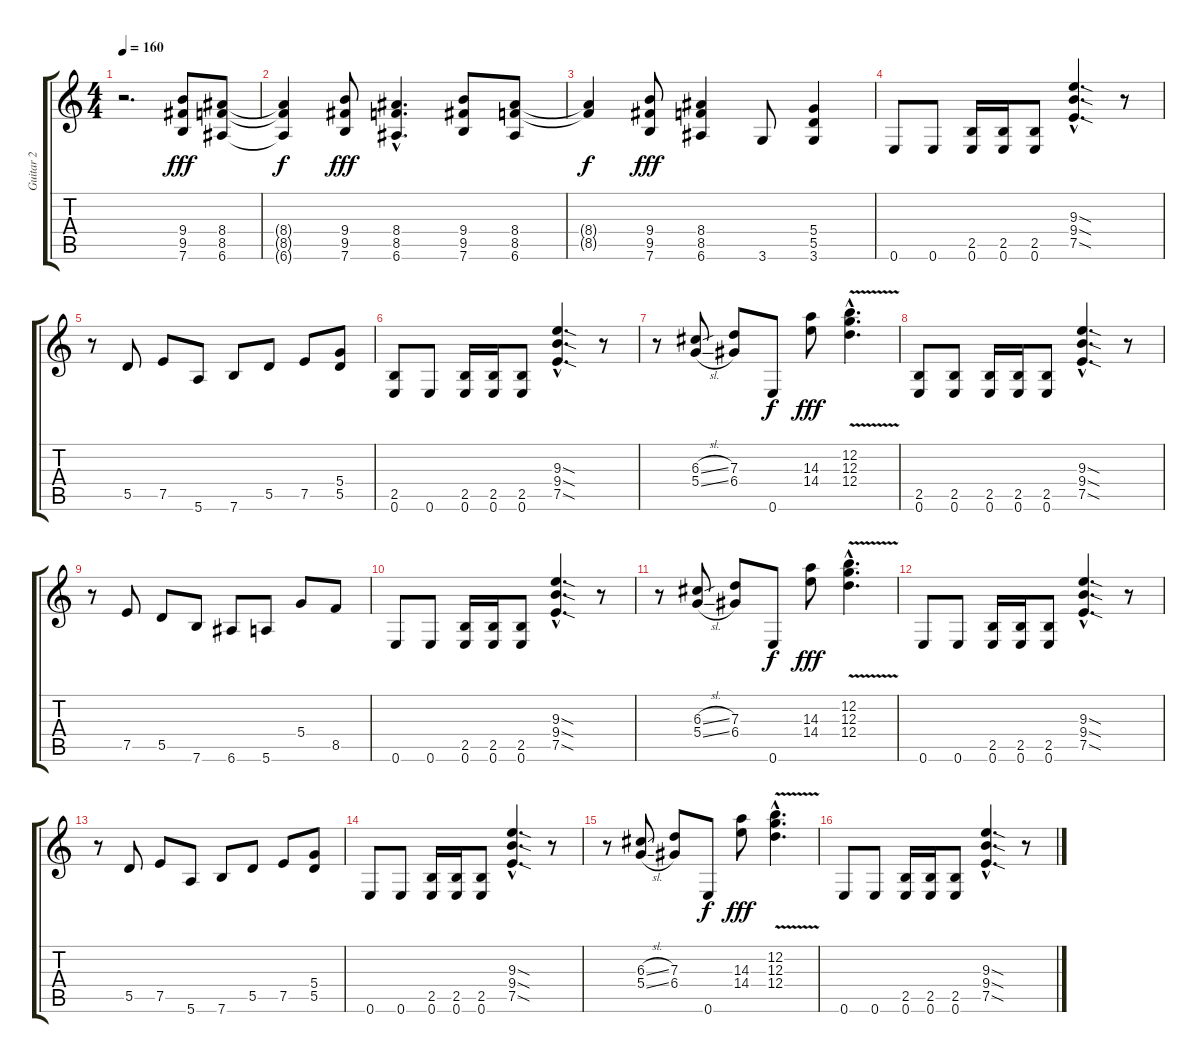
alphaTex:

\track ("Guitar 2            " "Guitar 2  ") {instrument distortionguitar}
\staff {score tabs}
\tuning (E4 B3 G3 D3 A2 E2) {hide}
\ts (4 4)
\tempo 160
\clef g2
\ks c
r.2{d dy fff instrument distortionguitar} (9.4 9.5 7.6).8 (8.4 8.5 6.6).8 |
(8.4{t} 8.5{t} 6.6{t}).4{dy f} (9.4 9.5 7.6).8{dy fff} (8.4{hac} 8.5{hac} 6.6{hac}).4{d} (9.4 9.5 7.6).8 (8.4 8.5 6.6).8 |
(8.4{t} 8.5{t}).4{dy f} (9.4 9.5 7.6).8{dy fff} (8.4 8.5 6.6).4 3.6.8 (5.4 5.5 3.6).4 |
0.6.8 0.6.8 (2.5 0.6).16 (2.5 0.6).16 (2.5 0.6).8 (9.3{sod hac} 9.4{sod hac} 7.5{sod hac}).4{d} r.8 |
r.8 5.5.8 7.5.8 5.6.8 7.6.8 5.5.8 7.5.8 (5.4 5.5).8 |
(2.5 0.6).8 0.6.8 (2.5 0.6).16 (2.5 0.6).16 (2.5 0.6).8 (9.3{sod hac} 9.4{sod hac} 7.5{sod hac}).4{d} r.8 |
r.8 (6.3{sl} 5.4{sl}).8 (7.3 6.4).8 0.6.8{dy f} (14.3 14.4).8{dy fff} (12.2{v hac} 12.3{v hac} 12.4{v hac}).4{d} |
(2.5 0.6).8 (2.5 0.6).8 (2.5 0.6).16 (2.5 0.6).16 (2.5 0.6).8 (9.3{sod hac} 9.4{sod hac} 7.5{sod hac}).4{d} r.8 |
r.8 7.5.8 5.5.8 7.6.8 6.6.8 5.6.8 5.4.8 8.5.8 |
0.6.8 0.6.8 (2.5 0.6).16 (2.5 0.6).16 (2.5 0.6).8 (9.3{sod hac} 9.4{sod hac} 7.5{sod hac}).4{d} r.8 |
r.8 (6.3{sl} 5.4{sl}).8 (7.3 6.4).8 0.6.8{dy f} (14.3 14.4).8{dy fff} (12.2{v hac} 12.3{v hac} 12.4{v hac}).4{d} |
0.6.8 0.6.8 (2.5 0.6).16 (2.5 0.6).16 (2.5 0.6).8 (9.3{sod hac} 9.4{sod hac} 7.5{sod hac}).4{d} r.8 |
r.8 5.5.8 7.5.8 5.6.8 7.6.8 5.5.8 7.5.8 (5.4 5.5).8 |
0.6.8 0.6.8 (2.5 0.6).16 (2.5 0.6).16 (2.5 0.6).8 (9.3{sod hac} 9.4{sod hac} 7.5{sod hac}).4{d} r.8 |
r.8 (6.3{sl} 5.4{sl}).8 (7.3 6.4).8 0.6.8{dy f} (14.3 14.4).8{dy fff} (12.2{v hac} 12.3{v hac} 12.4{v hac}).4{d} |
0.6.8 0.6.8 (2.5 0.6).16 (2.5 0.6).16 (2.5 0.6).8 (9.3{sod hac} 9.4{sod hac} 7.5{sod hac}).4{d} r.8
